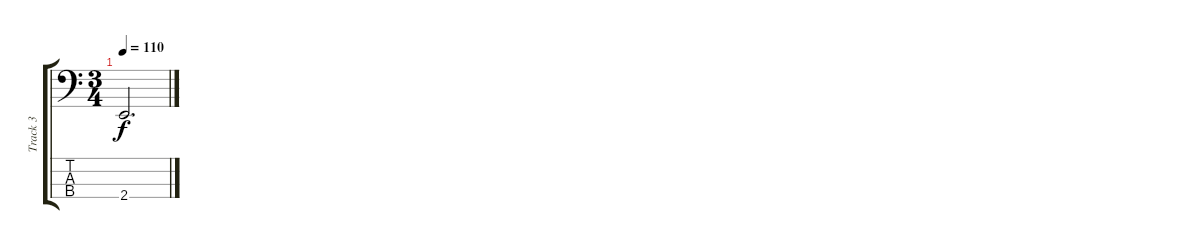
\track ("Track 3" "Track 3") {instrument electricbassfinger}
\staff {score tabs}
\tuning (F2 C2 G1 D1) {hide}
\ts (3 4)
\tempo 110
\clef f4
\ks c
2.4.2{d dy f}
